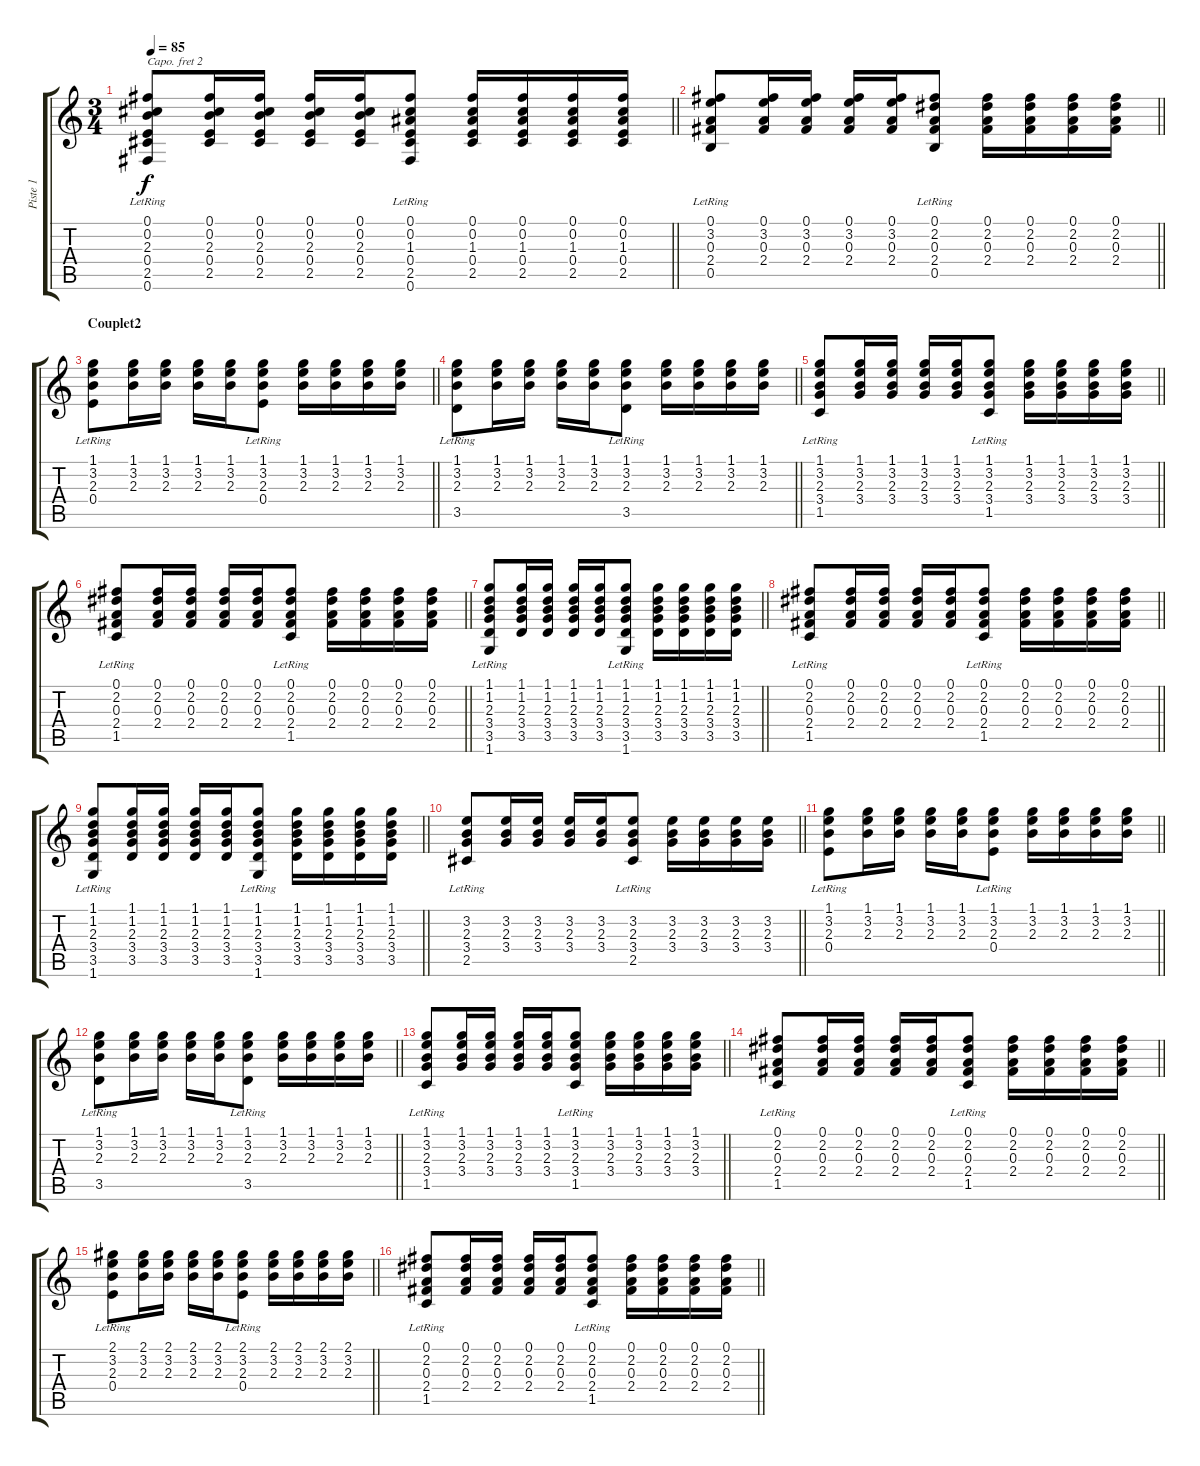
\track ("Piste 1" "Piste 1") {instrument acousticguitarsteel}
\staff {score tabs}
\capo 2
\tuning (E4 B3 G3 D3 A2 E2) {hide}
\ts (3 4)
\tempo 85
\clef g2
\barLineRight lightlight
\ks c
(0.1 0.2 2.3 0.4 2.5 0.6{lr}).8{dy f} (0.1 0.2 2.3 0.4 2.5).16 (0.1 0.2 2.3 0.4 2.5).16 (0.1 0.2 2.3 0.4 2.5).16 (0.1 0.2 2.3 0.4 2.5).16 (0.1 0.2 1.3 0.4 2.5 0.6{lr}).8 (0.1 0.2 1.3 0.4 2.5).16 (0.1 0.2 1.3 0.4 2.5).16 (0.1 0.2 1.3 0.4 2.5).16 (0.1 0.2 1.3 0.4 2.5).16 |
\barLineRight lightlight
(0.1 3.2 0.3 2.4 0.5{lr}).8 (0.1 3.2 0.3 2.4).16 (0.1 3.2 0.3 2.4).16 (0.1 3.2 0.3 2.4).16 (0.1 3.2 0.3 2.4).16 (0.1 2.2 0.3 2.4 0.5{lr}).8 (0.1 2.2 0.3 2.4).16 (0.1 2.2 0.3 2.4).16 (0.1 2.2 0.3 2.4).16 (0.1 2.2 0.3 2.4).16 |
\section ("" "Couplet2")
\barLineRight lightlight
(1.1 3.2 2.3 0.4{lr}).8 (1.1 3.2 2.3).16 (1.1 3.2 2.3).16 (1.1 3.2 2.3).16 (1.1 3.2 2.3).16 (1.1 3.2 2.3 0.4{lr}).8 (1.1 3.2 2.3).16 (1.1 3.2 2.3).16 (1.1 3.2 2.3).16 (1.1 3.2 2.3).16 |
\barLineRight lightlight
(1.1 3.2 2.3 3.5{lr}).8 (1.1 3.2 2.3).16 (1.1 3.2 2.3).16 (1.1 3.2 2.3).16 (1.1 3.2 2.3).16 (1.1 3.2 2.3 3.5{lr}).8 (1.1 3.2 2.3).16 (1.1 3.2 2.3).16 (1.1 3.2 2.3).16 (1.1 3.2 2.3).16 |
\barLineRight lightlight
(1.1 3.2 2.3 3.4 1.5{lr}).8 (1.1 3.2 2.3 3.4).16 (1.1 3.2 2.3 3.4).16 (1.1 3.2 2.3 3.4).16 (1.1 3.2 2.3 3.4).16 (1.1 3.2 2.3 3.4 1.5{lr}).8 (1.1 3.2 2.3 3.4).16 (1.1 3.2 2.3 3.4).16 (1.1 3.2 2.3 3.4).16 (1.1 3.2 2.3 3.4).16 |
\barLineRight lightlight
(0.1 2.2 0.3 2.4 1.5{lr}).8 (0.1 2.2 0.3 2.4).16 (0.1 2.2 0.3 2.4).16 (0.1 2.2 0.3 2.4).16 (0.1 2.2 0.3 2.4).16 (0.1 2.2 0.3 2.4 1.5{lr}).8 (0.1 2.2 0.3 2.4).16 (0.1 2.2 0.3 2.4).16 (0.1 2.2 0.3 2.4).16 (0.1 2.2 0.3 2.4).16 |
\barLineRight lightlight
(1.1 1.2 2.3 3.4 3.5 1.6{lr}).8 (1.1 1.2 2.3 3.4 3.5).16 (1.1 1.2 2.3 3.4 3.5).16 (1.1 1.2 2.3 3.4 3.5).16 (1.1 1.2 2.3 3.4 3.5).16 (1.1 1.2 2.3 3.4 3.5 1.6{lr}).8 (1.1 1.2 2.3 3.4 3.5).16 (1.1 1.2 2.3 3.4 3.5).16 (1.1 1.2 2.3 3.4 3.5).16 (1.1 1.2 2.3 3.4 3.5).16 |
\barLineRight lightlight
(0.1 2.2 0.3 2.4 1.5{lr}).8 (0.1 2.2 0.3 2.4).16 (0.1 2.2 0.3 2.4).16 (0.1 2.2 0.3 2.4).16 (0.1 2.2 0.3 2.4).16 (0.1 2.2 0.3 2.4 1.5{lr}).8 (0.1 2.2 0.3 2.4).16 (0.1 2.2 0.3 2.4).16 (0.1 2.2 0.3 2.4).16 (0.1 2.2 0.3 2.4).16 |
\barLineRight lightlight
(1.1 1.2 2.3 3.4 3.5 1.6{lr}).8 (1.1 1.2 2.3 3.4 3.5).16 (1.1 1.2 2.3 3.4 3.5).16 (1.1 1.2 2.3 3.4 3.5).16 (1.1 1.2 2.3 3.4 3.5).16 (1.1 1.2 2.3 3.4 3.5 1.6{lr}).8 (1.1 1.2 2.3 3.4 3.5).16 (1.1 1.2 2.3 3.4 3.5).16 (1.1 1.2 2.3 3.4 3.5).16 (1.1 1.2 2.3 3.4 3.5).16 |
\barLineRight lightlight
(3.2 2.3 3.4 2.5{lr}).8 (3.2 2.3 3.4).16 (3.2 2.3 3.4).16 (3.2 2.3 3.4).16 (3.2 2.3 3.4).16 (3.2 2.3 3.4 2.5{lr}).8 (3.2 2.3 3.4).16 (3.2 2.3 3.4).16 (3.2 2.3 3.4).16 (3.2 2.3 3.4).16 |
\barLineRight lightlight
(1.1 3.2 2.3 0.4{lr}).8 (1.1 3.2 2.3).16 (1.1 3.2 2.3).16 (1.1 3.2 2.3).16 (1.1 3.2 2.3).16 (1.1 3.2 2.3 0.4{lr}).8 (1.1 3.2 2.3).16 (1.1 3.2 2.3).16 (1.1 3.2 2.3).16 (1.1 3.2 2.3).16 |
\barLineRight lightlight
(1.1 3.2 2.3 3.5{lr}).8 (1.1 3.2 2.3).16 (1.1 3.2 2.3).16 (1.1 3.2 2.3).16 (1.1 3.2 2.3).16 (1.1 3.2 2.3 3.5{lr}).8 (1.1 3.2 2.3).16 (1.1 3.2 2.3).16 (1.1 3.2 2.3).16 (1.1 3.2 2.3).16 |
\barLineRight lightlight
(1.1 3.2 2.3 3.4 1.5{lr}).8 (1.1 3.2 2.3 3.4).16 (1.1 3.2 2.3 3.4).16 (1.1 3.2 2.3 3.4).16 (1.1 3.2 2.3 3.4).16 (1.1 3.2 2.3 3.4 1.5{lr}).8 (1.1 3.2 2.3 3.4).16 (1.1 3.2 2.3 3.4).16 (1.1 3.2 2.3 3.4).16 (1.1 3.2 2.3 3.4).16 |
\barLineRight lightlight
(0.1 2.2 0.3 2.4 1.5{lr}).8 (0.1 2.2 0.3 2.4).16 (0.1 2.2 0.3 2.4).16 (0.1 2.2 0.3 2.4).16 (0.1 2.2 0.3 2.4).16 (0.1 2.2 0.3 2.4 1.5{lr}).8 (0.1 2.2 0.3 2.4).16 (0.1 2.2 0.3 2.4).16 (0.1 2.2 0.3 2.4).16 (0.1 2.2 0.3 2.4).16 |
\barLineRight lightlight
(2.1 3.2 2.3 0.4{lr}).8 (2.1 3.2 2.3).16 (2.1 3.2 2.3).16 (2.1 3.2 2.3).16 (2.1 3.2 2.3).16 (2.1 3.2 2.3 0.4{lr}).8 (2.1 3.2 2.3).16 (2.1 3.2 2.3).16 (2.1 3.2 2.3).16 (2.1 3.2 2.3).16 |
\barLineRight lightlight
(0.1 2.2 0.3 2.4 1.5{lr}).8 (0.1 2.2 0.3 2.4).16 (0.1 2.2 0.3 2.4).16 (0.1 2.2 0.3 2.4).16 (0.1 2.2 0.3 2.4).16 (0.1 2.2 0.3 2.4 1.5{lr}).8 (0.1 2.2 0.3 2.4).16 (0.1 2.2 0.3 2.4).16 (0.1 2.2 0.3 2.4).16 (0.1 2.2 0.3 2.4).16
